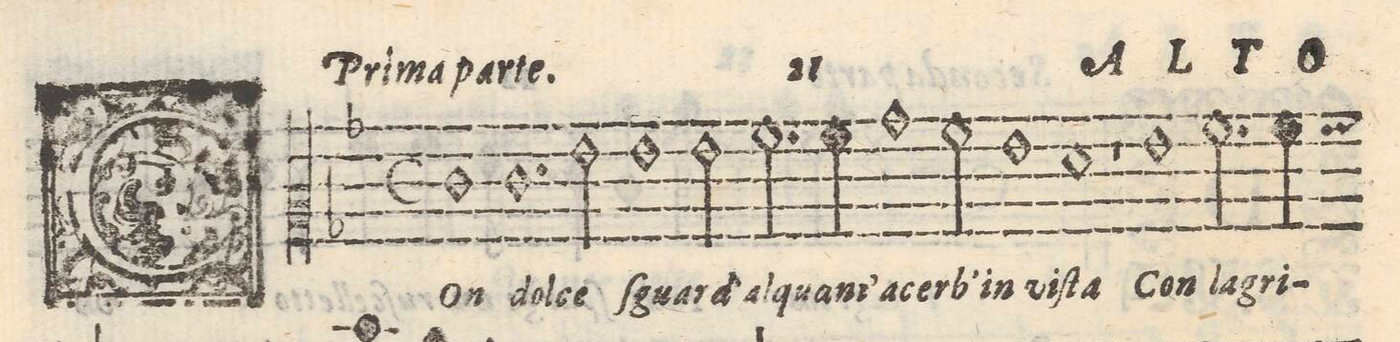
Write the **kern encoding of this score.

**kern	**text
*I"ALTO	*
*clefC2	*
*k[b-]	*
*met(C)	*
*M4/4	*
1e	COn
=2-	=2-
1.e	dol-
=3-	=3-
2g\	-ce
=4-	=4-
1g	ſguar-
=5-	=5-
2g\	-d'al-
2.a\	-qua-
=6-	=6-
4a\	-nt'a-
1b-\	-cer-
=7-	=7-
.	-'-
2a\	-b'in
=8-	=8-
1g	viſ-
=9-	=9-
1f	-ta
=10-	=10-
1r	.
=11-	=11-
1g	Con
=12-	=12-
2.a\	la-
4a\	-gri-
*custos:a	*
=13-	=13-
*-	*-
